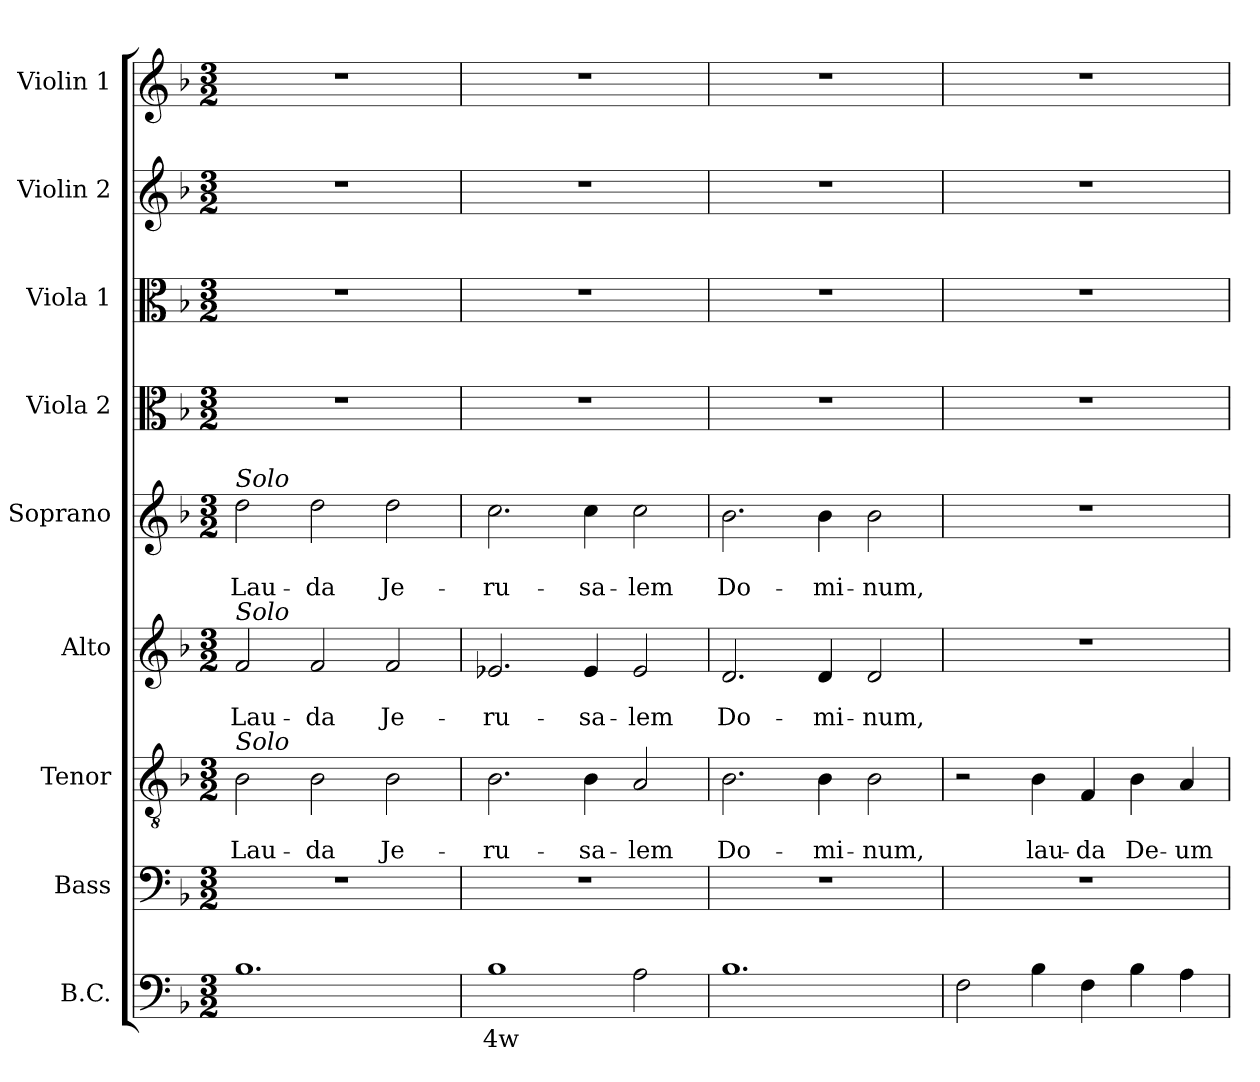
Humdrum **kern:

**kern	**text	**kern	**kern	**text	**text	**kern	**text	**text	**kern	**text	**text	**kern	**kern	**kern	**kern
*part9	*part9	*part8	*part7	*part7	*part7	*part6	*part6	*part6	*part5	*part5	*part5	*part4	*part3	*part2	*part1
*staff9	*staff9	*staff8	*staff7	*staff7	*staff7	*staff6	*staff6	*staff6	*staff5	*staff5	*staff5	*staff4	*staff3	*staff2	*staff1
*I"B.C.	*	*I"Bass	*I"Tenor	*	*	*I"Alto	*	*	*I"Soprano	*	*	*I"Viola 2	*I"Viola 1	*I"Violin 2	*I"Violin 1
*I'BC	*	*I'B	*I'T	*	*	*I'A	*	*	*I'S	*	*	*I'Vla. 2	*I'Vla. 1	*I'Vln. 2	*I'Vln. 1
*clefF4	*	*clefF4	*clefGv2	*	*	*clefG2	*	*	*clefG2	*	*	*clefC3	*clefC3	*clefG2	*clefG2
*k[b-]	*	*k[b-]	*k[b-]	*	*	*k[b-]	*	*	*k[b-]	*	*	*k[b-]	*k[b-]	*k[b-]	*k[b-]
*F:	*	*F:	*F:	*	*	*F:	*	*	*F:	*	*	*F:	*F:	*F:	*F:
*M3/2	*	*M3/2	*M3/2	*	*	*M3/2	*	*	*M3/2	*	*	*M3/2	*M3/2	*M3/2	*M3/2
=1	=1	=1	=1	=1	=1	=1	=1	=1	=1	=1	=1	=1	=1	=1	=1
!	!	!	!	!	!	!	!	!	!LO:TX:a:i:t=Solo	!	!	!	!	!	!
!	!	!	!	!	!	!LO:TX:a:i:t=Solo	!	!	!	!	!	!	!	!	!
!	!	!	!LO:TX:a:i:t=Solo	!	!	!	!	!	!	!	!	!	!	!	!
!	!	!	!	!	!LO:LY:b	!	!	!LO:LY:b	!	!	!LO:LY:b	!	!	!	!
1.B-	.	1.r	2B-\	.	Lau-	2f/	.	Lau-	2dd\	.	Lau-	1.r	1.r	1.r	1.r
!	!	!	!	!	!LO:LY:b	!	!	!LO:LY:b	!	!	!LO:LY:b	!	!	!	!
.	.	.	2B-\	.	-da	2f/	.	-da	2dd\	.	-da	.	.	.	.
!	!	!	!	!	!LO:LY:b	!	!	!LO:LY:b	!	!	!LO:LY:b	!	!	!	!
.	.	.	2B-\	.	Je-	2f/	.	Je-	2dd\	.	Je-	.	.	.	.
=2	=2	=2	=2	=2	=2	=2	=2	=2	=2	=2	=2	=2	=2	=2	=2
!	!LO:LY:b	!	!	!	!LO:LY:b	!	!	!LO:LY:b	!	!	!LO:LY:b	!	!	!	!
1B-	4w	1.r	2.B-\	.	-ru-	2.e-X/	.	-ru-	2.cc\	.	-ru-	1.r	1.r	1.r	1.r
!	!	!	!	!	!LO:LY:b	!	!	!LO:LY:b	!	!	!LO:LY:b	!	!	!	!
.	.	.	4B-\	.	-sa-	4e-/	.	-sa-	4cc\	.	-sa-	.	.	.	.
!	!	!	!	!	!LO:LY:b	!	!	!LO:LY:b	!	!	!LO:LY:b	!	!	!	!
2A\	.	.	2A/	.	-lem	2e-/	.	-lem	2cc\	.	-lem	.	.	.	.
=3	=3	=3	=3	=3	=3	=3	=3	=3	=3	=3	=3	=3	=3	=3	=3
!	!	!	!	!	!LO:LY:b	!	!	!LO:LY:b	!	!	!LO:LY:b	!	!	!	!
1.B-	.	1.r	2.B-\	.	Do-	2.d/	.	Do-	2.b-\	.	Do-	1.r	1.r	1.r	1.r
!	!	!	!	!	!LO:LY:b	!	!	!LO:LY:b	!	!	!LO:LY:b	!	!	!	!
.	.	.	4B-\	.	-mi-	4d/	.	-mi-	4b-\	.	-mi-	.	.	.	.
!	!	!	!	!	!LO:LY:b	!	!	!LO:LY:b	!	!	!LO:LY:b	!	!	!	!
.	.	.	2B-\	.	-num,	2d/	.	-num,	2b-\	.	-num,	.	.	.	.
=4	=4	=4	=4	=4	=4	=4	=4	=4	=4	=4	=4	=4	=4	=4	=4
2F\	.	1.r	2r	.	.	1.r	.	.	1.r	.	.	1.r	1.r	1.r	1.r
!	!	!	!	!	!LO:LY:b	!	!	!	!	!	!	!	!	!	!
4B-\	.	.	4B-\	.	lau-	.	.	.	.	.	.	.	.	.	.
!	!	!	!	!	!LO:LY:b	!	!	!	!	!	!	!	!	!	!
4F\	.	.	4F/	.	-da	.	.	.	.	.	.	.	.	.	.
!	!	!	!	!	!LO:LY:b	!	!	!	!	!	!	!	!	!	!
4B-\	.	.	4B-\	.	De-	.	.	.	.	.	.	.	.	.	.
!	!	!	!	!	!LO:LY:b	!	!	!	!	!	!	!	!	!	!
4A\	.	.	4A/	.	-um	.	.	.	.	.	.	.	.	.	.
=	=	=	=	=	=	=	=	=	=	=	=	=	=	=	=
*-	*-	*-	*-	*-	*-	*-	*-	*-	*-	*-	*-	*-	*-	*-	*-
